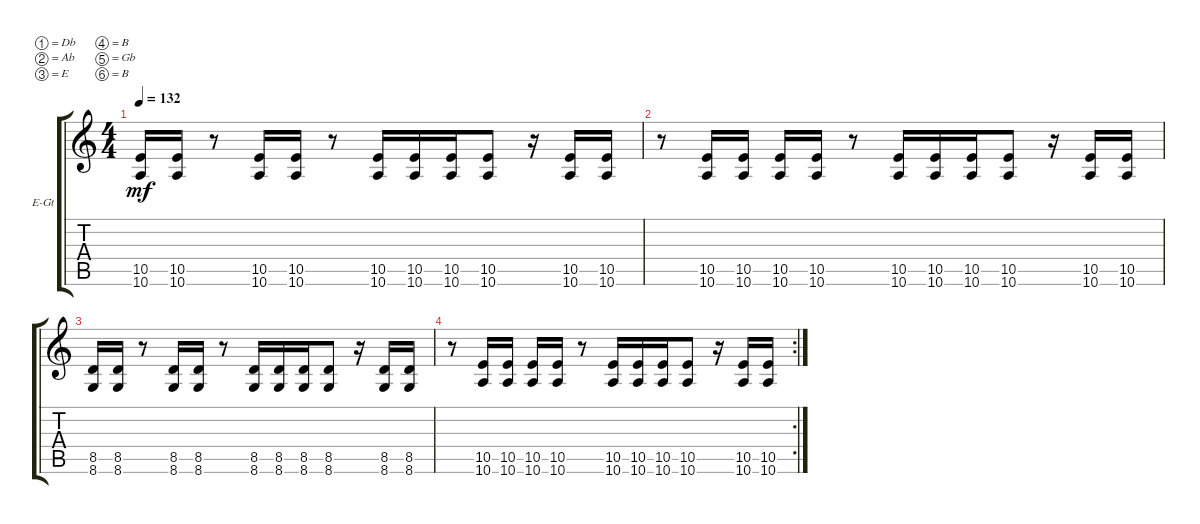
\bracketExtendMode groupsimilarinstruments
\firstSystemTrackNameOrientation horizontal
\otherSystemsTrackNameOrientation horizontal
\track ("Electric Guitar 2" "E-Gt") {instrument distortionguitar}
\staff {score tabs}
\tuning (Db4 Ab3 E3 B2 Gb2 B1)
\ts (4 4)
\tempo 132
\clef g2
\ks c
(10.6 10.5).16{dy mf} (10.5 10.6).16 r.8 (10.6 10.5).16 (10.6 10.5).16 r.8 (10.5 10.6).16 (10.6 10.5).16 (10.6 10.5).16 (10.6 10.5).8 r.16 (10.6 10.5).16 (10.6 10.5).16 |
r.8 (10.6 10.5).16 (10.5 10.6).16 (10.5 10.6).16 (10.5 10.6).16 r.8 (10.6 10.5).16 (10.5 10.6).16 (10.5 10.6).16 (10.6 10.5).8 r.16 (10.5 10.6).16 (10.6 10.5).16 |
(8.6 8.5).16 (8.5 8.6).16 r.8 (8.6 8.5).16 (8.6 8.5).16 r.8 (8.5 8.6).16 (8.6 8.5).16 (8.6 8.5).16 (8.6 8.5).8 r.16 (8.6 8.5).16 (8.6 8.5).16 |
\rc 2
r.8 (10.6 10.5).16 (10.5 10.6).16 (10.5 10.6).16 (10.5 10.6).16 r.8 (10.6 10.5).16 (10.5 10.6).16 (10.5 10.6).16 (10.6 10.5).8 r.16 (10.5 10.6).16 (10.6 10.5).16
